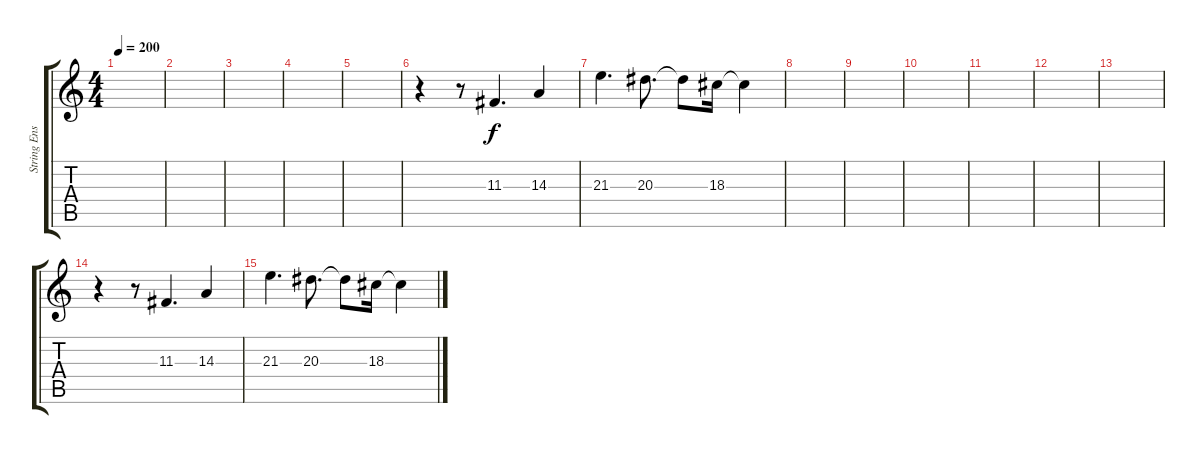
\track ("String Ensemble II" "String Ens") {instrument stringensemble1}
\staff {score tabs}
\tuning (E4 B3 G3 D3 A2 E2) {hide}
\ts (4 4)
\tempo 200
\clef g2
\ks c
|
|
|
|
|
r.4 r.8 11.3.4{d} 14.3.4 |
21.3.4{d} 20.3.8{d} 20.3{t}.8 18.3.16 18.3{t}.4 |
|
|
|
|
|
|
r.4 r.8 11.3.4{d} 14.3.4 |
21.3.4{d} 20.3.8{d} 20.3{t}.8 18.3.16 18.3{t}.4
